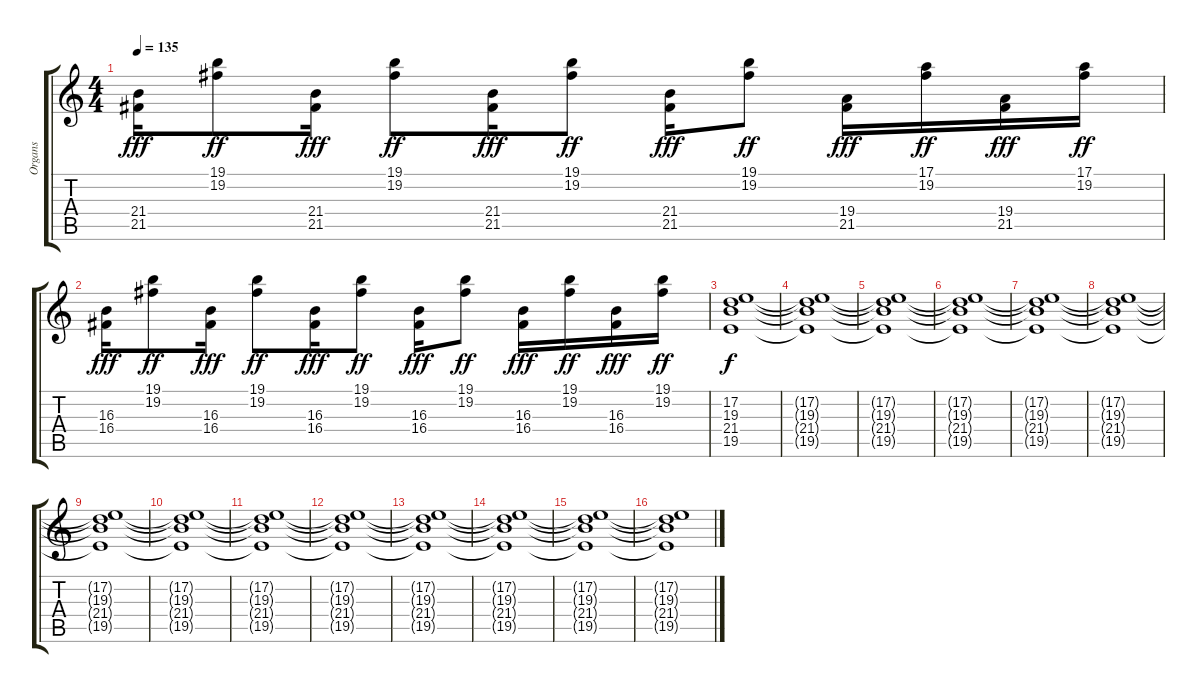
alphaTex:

\track ("Organs" "Organs") {instrument percussiveorgan}
\staff {score tabs}
\tuning (E4 B3 G3 D3 A2 E2) {hide}
\ts (4 4)
\tempo 135
\clef g2
\ks c
(21.4 21.5).16{dy fff} (19.1 19.2).8{dy ff} (21.4 21.5).16{dy fff} (19.1 19.2).8{dy ff} (21.4 21.5).16{dy fff} (19.1 19.2).8{dy ff} (21.4 21.5).16{dy fff} (19.1 19.2).8{dy ff} (19.4 21.5).16{dy fff} (17.1 19.2).16{dy ff} (19.4 21.5).16{dy fff} (17.1 19.2).16{dy ff} |
(16.3 16.4).16{dy fff} (19.1 19.2).8{dy ff} (16.3 16.4).16{dy fff} (19.1 19.2).8{dy ff} (16.3 16.4).16{dy fff} (19.1 19.2).8{dy ff} (16.3 16.4).16{dy fff} (19.1 19.2).8{dy ff} (16.3 16.4).16{dy fff} (19.1 19.2).16{dy ff} (16.3 16.4).16{dy fff} (19.1 19.2).16{dy ff} |
(17.2 19.3 21.4 19.5).1{dy f volume 0} |
(17.2{t} 19.3{t} 21.4{t} 19.5{t}).1 |
(17.2{t} 19.3{t} 21.4{t} 19.5{t}).1 |
(17.2{t} 19.3{t} 21.4{t} 19.5{t}).1 |
(17.2{t} 19.3{t} 21.4{t} 19.5{t}).1 |
(17.2{t} 19.3{t} 21.4{t} 19.5{t}).1 |
(17.2{t} 19.3{t} 21.4{t} 19.5{t}).1 |
(17.2{t} 19.3{t} 21.4{t} 19.5{t}).1 |
(17.2{t} 19.3{t} 21.4{t} 19.5{t}).1 |
(17.2{t} 19.3{t} 21.4{t} 19.5{t}).1 |
(17.2{t} 19.3{t} 21.4{t} 19.5{t}).1 |
(17.2{t} 19.3{t} 21.4{t} 19.5{t}).1 |
(17.2{t} 19.3{t} 21.4{t} 19.5{t}).1 |
(17.2{t} 19.3{t} 21.4{t} 19.5{t}).1
